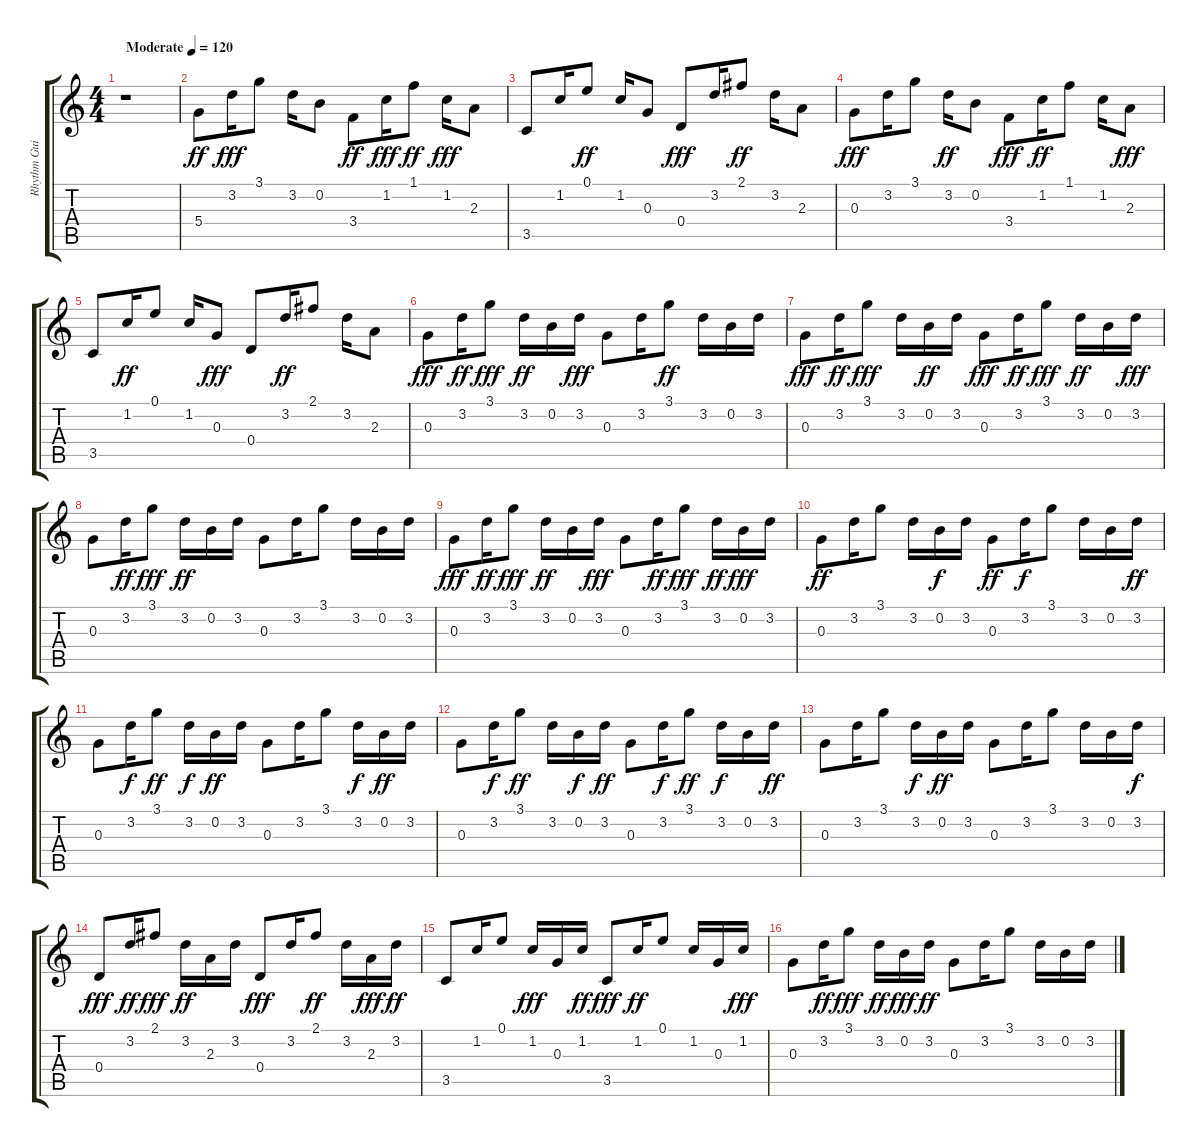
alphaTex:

\track ("Rhythm Guitar" "Rhythm Gui") {instrument electricguitarclean}
\staff {score tabs}
\tuning (E4 B3 G3 D3 A2 E2) {hide}
\ts (4 4)
\tempo (120 "Moderate")
\clef g2
\ks c
r.1{dy ff instrument electricguitarclean} |
5.4.8 3.2.16{dy fff} 3.1.8 3.2.16 0.2.8 3.4.8{dy ff} 1.2.16{dy fff} 1.1.8{dy ff} 1.2.16{dy fff} 2.3.8 |
3.5.8 1.2.16 0.1.8{dy ff} 1.2.16 0.3.8 0.4.8{dy fff} 3.2.16 2.1.8{dy ff} 3.2.16 2.3.8 |
0.3.8{dy fff} 3.2.16 3.1.8 3.2.16{dy ff} 0.2.8 3.4.8{dy fff} 1.2.16{dy ff} 1.1.8 1.2.16 2.3.8{dy fff} |
3.5.8 1.2.16{dy ff} 0.1.8 1.2.16 0.3.8{dy fff} 0.4.8 3.2.16{dy ff} 2.1.8 3.2.16 2.3.8 |
0.3.8{dy fff} 3.2.16{dy ff} 3.1.8{dy fff} 3.2.16{dy ff} 0.2.16 3.2.16{dy fff} 0.3.8 3.2.16 3.1.8{dy ff} 3.2.16 0.2.16 3.2.16 |
0.3.8{dy fff} 3.2.16{dy ff} 3.1.8{dy fff} 3.2.16 0.2.16{dy ff} 3.2.16 0.3.8{dy fff} 3.2.16{dy ff} 3.1.8{dy fff} 3.2.16{dy ff} 0.2.16 3.2.16{dy fff} |
0.3.8 3.2.16{dy ff} 3.1.8{dy fff} 3.2.16{dy ff} 0.2.16 3.2.16 0.3.8 3.2.16 3.1.8 3.2.16 0.2.16 3.2.16 |
0.3.8{dy fff} 3.2.16{dy ff} 3.1.8{dy fff} 3.2.16{dy ff} 0.2.16 3.2.16{dy fff} 0.3.8 3.2.16{dy ff} 3.1.8{dy fff} 3.2.16{dy ff} 0.2.16{dy fff} 3.2.16 |
0.3.8{dy ff} 3.2.16 3.1.8 3.2.16 0.2.16{dy f} 3.2.16 0.3.8{dy ff} 3.2.16{dy f} 3.1.8 3.2.16 0.2.16 3.2.16{dy ff} |
0.3.8 3.2.16{dy f} 3.1.8{dy ff} 3.2.16{dy f} 0.2.16{dy ff} 3.2.16 0.3.8 3.2.16 3.1.8 3.2.16{dy f} 0.2.16{dy ff} 3.2.16 |
0.3.8 3.2.16{dy f} 3.1.8{dy ff} 3.2.16 0.2.16{dy f} 3.2.16{dy ff} 0.3.8 3.2.16{dy f} 3.1.8{dy ff} 3.2.16{dy f} 0.2.16 3.2.16{dy ff} |
0.3.8 3.2.16 3.1.8 3.2.16{dy f} 0.2.16{dy ff} 3.2.16 0.3.8 3.2.16 3.1.8 3.2.16 0.2.16 3.2.16{dy f} |
0.4.8{dy fff} 3.2.16{dy ff} 2.1.8{dy fff} 3.2.16{dy ff} 2.3.16 3.2.16 0.4.8{dy fff} 3.2.16 2.1.8{dy ff} 3.2.16 2.3.16{dy fff} 3.2.16{dy ff} |
3.5.8 1.2.16 0.1.8 1.2.16{dy fff} 0.3.16 1.2.16{dy ff} 3.5.8{dy fff} 1.2.16{dy ff} 0.1.8 1.2.16 0.3.16 1.2.16{dy fff} |
0.3.8 3.2.16{dy ff} 3.1.8{dy fff} 3.2.16{dy ff} 0.2.16{dy fff} 3.2.16{dy ff} 0.3.8 3.2.16 3.1.8 3.2.16 0.2.16 3.2.16
